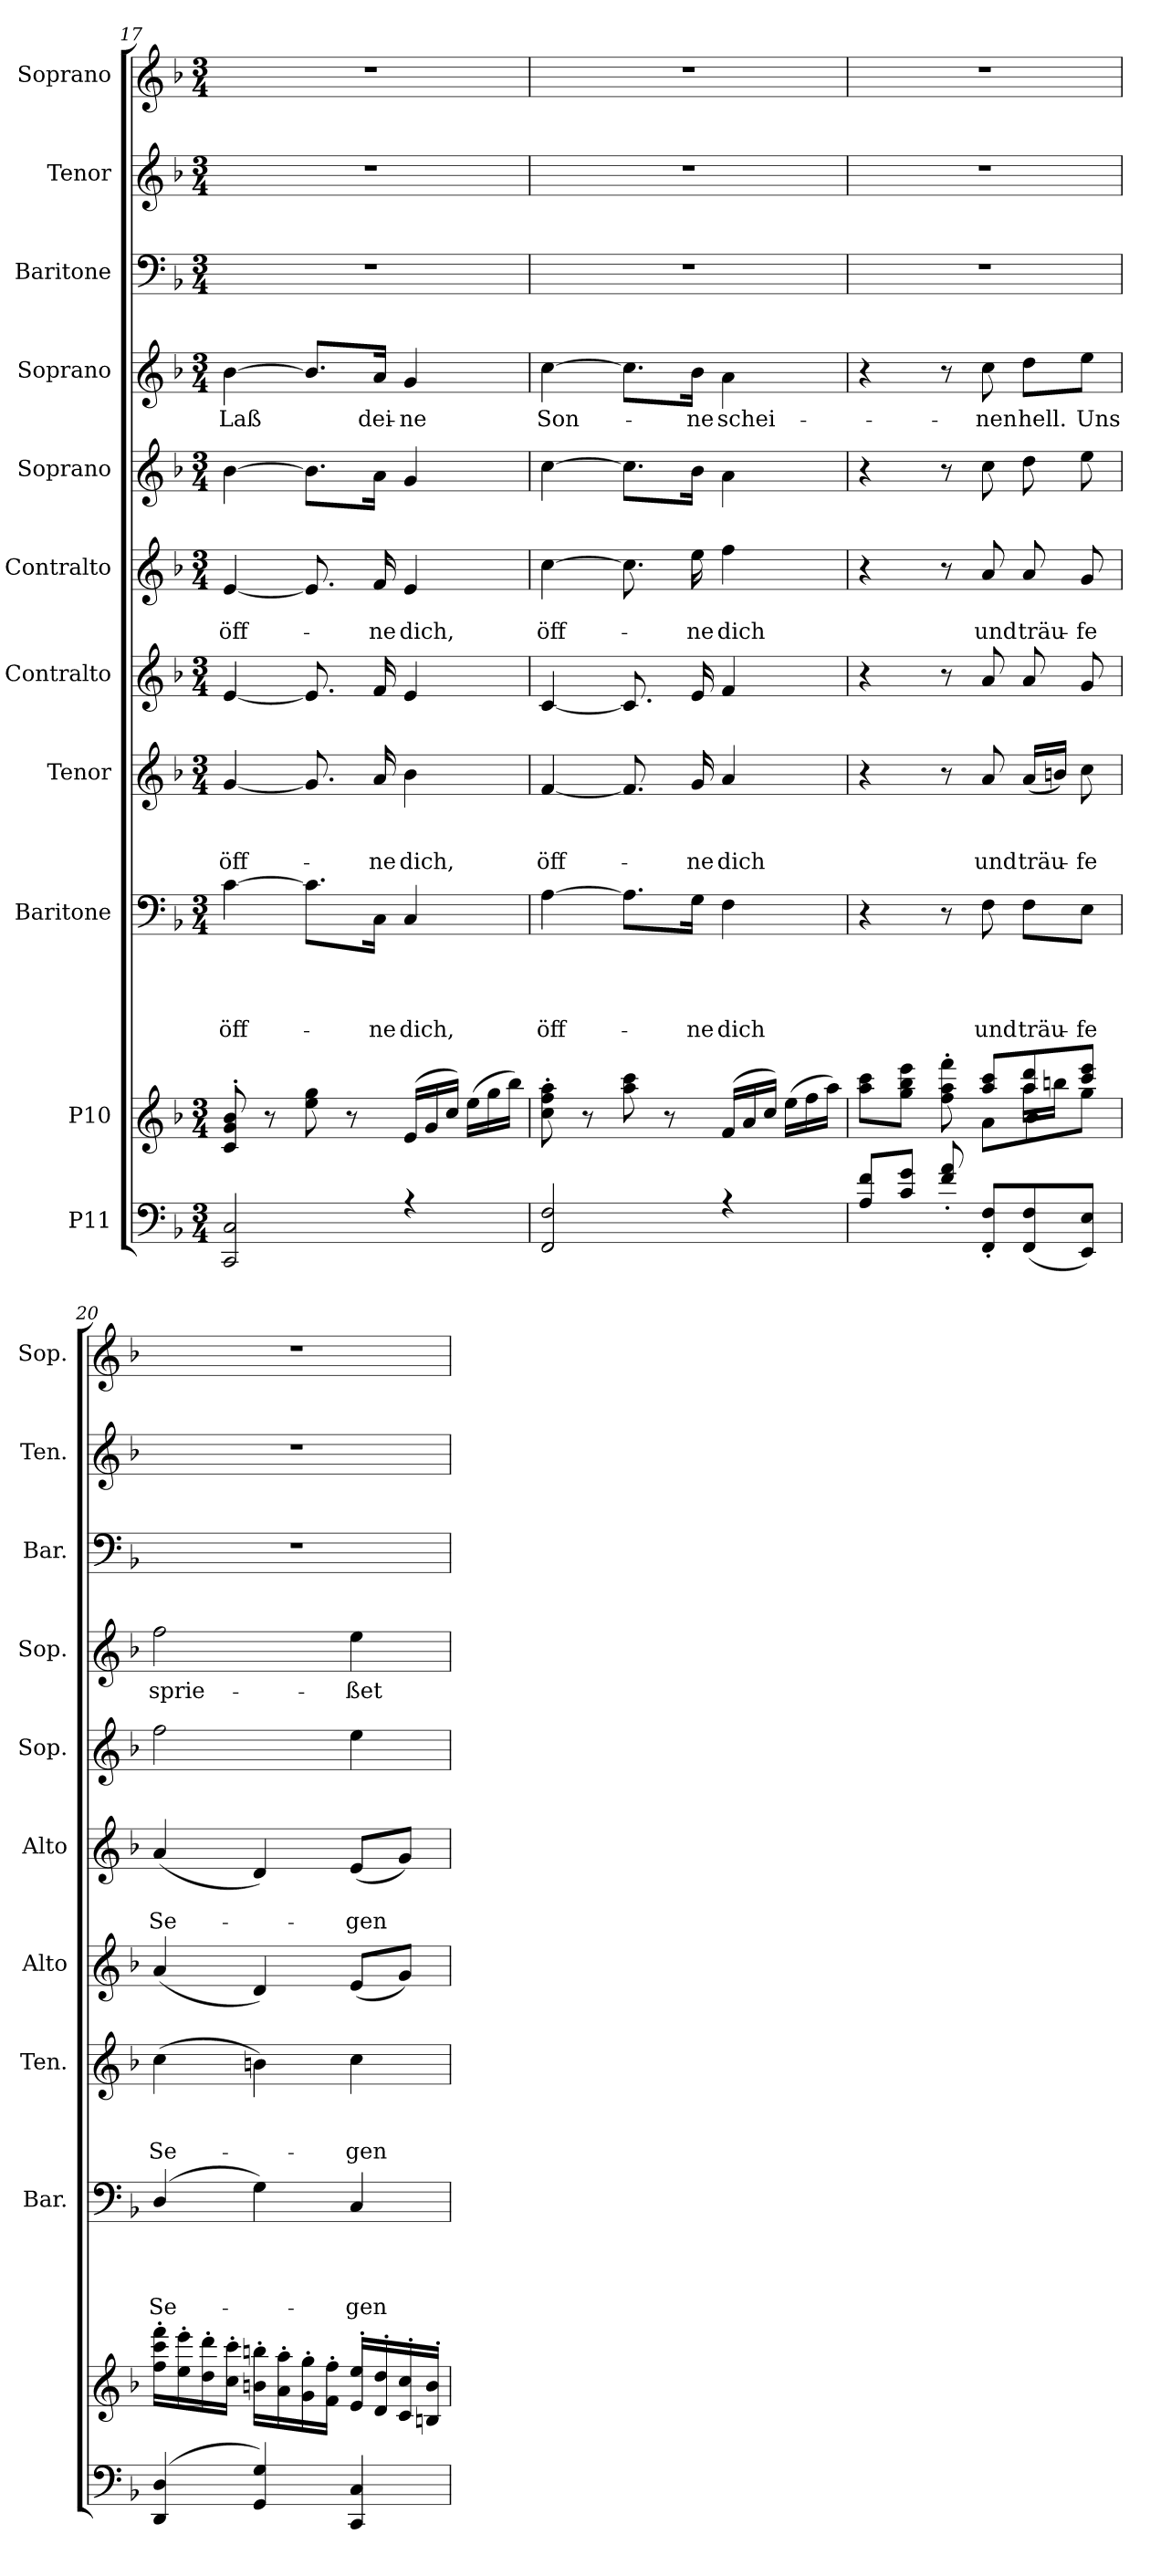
**kern	**kern	**kern	**text	**text	**text	**text	**kern	**text	**text	**text	**kern	**kern	**text	**text	**kern	**kern	**text	**kern	**kern	**kern
*part11	*part10	*part9	*part9	*part9	*part9	*part9	*part8	*part8	*part8	*part8	*part7	*part6	*part6	*part6	*part5	*part4	*part4	*part3	*part2	*part1
*staff11	*staff10	*staff9	*staff9	*staff9	*staff9	*staff9	*staff8	*staff8	*staff8	*staff8	*staff7	*staff6	*staff6	*staff6	*staff5	*staff4	*staff4	*staff3	*staff2	*staff1
*I"P11	*I"P10	*I"Baritone	*	*	*	*	*I"Tenor	*	*	*	*I"Contralto	*I"Contralto	*	*	*I"Soprano	*I"Soprano	*	*I"Baritone	*I"Tenor	*I"Soprano
*	*	*I'Bar.	*	*	*	*	*I'Ten.	*	*	*	*I'Alto	*I'Alto	*	*	*I'Sop.	*I'Sop.	*	*I'Bar.	*I'Ten.	*I'Sop.
!!LO:PB:g=z
*clefF4	*clefG2	*clefF4	*	*	*	*	*clefG2	*	*	*	*clefG2	*clefG2	*	*	*clefG2	*clefG2	*	*clefF4	*clefG2	*clefG2
*	*	*	*	*	*	*	*ITrd7c12	*	*	*	*	*	*	*	*	*	*	*	*ITrd7c12	*
*k[b-]	*k[b-]	*k[b-]	*	*	*	*	*k[b-]	*	*	*	*k[b-]	*k[b-]	*	*	*k[b-]	*k[b-]	*	*k[b-]	*k[b-]	*k[b-]
*F:	*F:	*F:	*	*	*	*	*F:	*	*	*	*F:	*F:	*	*	*F:	*F:	*	*F:	*F:	*F:
*M3/4	*M3/4	*M3/4	*	*	*	*	*M3/4	*	*	*	*M3/4	*M3/4	*	*	*M3/4	*M3/4	*	*M3/4	*M3/4	*M3/4
=17	=17	=17	=17	=17	=17	=17	=17	=17	=17	=17	=17	=17	=17	=17	=17	=17	=17	=17	=17	=17
*^	*^	*	*	*	*	*	*	*	*	*	*	*	*	*	*	*	*	*	*	*
*	*	*	*^	*	*	*	*	*	*	*	*	*	*	*	*	*	*	*	*	*	*	*
!	!	!	!	!	!	!	!	!	!LO:LY:b	!	!	!	!LO:LY:b	!	!	!	!LO:LY:b	!	!	!LO:LY:b	!LO:N:vis=1	!LO:N:vis=1	!LO:N:vis=1
2CC/ 2C/	2.ryy	2.ryy	2.ryy	8c/'> 8g/'> 8b-/'>	[>4c\	.	.	.	öff-	[<4G/	.	.	öff-	[<4e/	[<4e/	.	öff-	[>4b-\	[>4b-\	Laß	2.r	2.r	2.r
.	.	.	.	8r	.	.	.	.	.	.	.	.	.	.	.	.	.	.	.	.	.	.	.
.	.	.	.	8ee\ 8gg\	8.c\L]	.	.	.	.	8.G/]	.	.	.	8.e/]	8.e/]	.	.	8.b-\L]	8.b-/L]	.	.	.	.
.	.	.	.	8r	.	.	.	.	.	.	.	.	.	.	.	.	.	.	.	.	.	.	.
!	!	!	!	!	!	!	!	!	!LO:LY:b	!	!	!	!LO:LY:b	!	!	!	!LO:LY:b	!	!	!LO:LY:b	!	!	!
.	.	.	.	.	16C\Jk	.	.	.	-ne	16A/	.	.	-ne	16f/	16f/	.	-ne	16a\Jk	16a/Jk	dei-	.	.	.
*	*	*	*	*Xtuplet	*	*	*	*	*	*	*	*	*	*	*	*	*	*	*	*	*	*	*
!	!	!	!	!	!	!	!	!	!LO:LY:b	!	!	!	!LO:LY:b	!	!	!	!LO:LY:b	!	!	!LO:LY:b	!	!	!
4r	.	.	.	(<24e/LL	4C/	.	.	.	dich,	4B-\	.	.	dich,	4e/	4e/	.	dich,	4g/	4g/	-ne	.	.	.
.	.	.	.	24g/	.	.	.	.	.	.	.	.	.	.	.	.	.	.	.	.	.	.	.
.	.	.	.	24cc/JJ)	.	.	.	.	.	.	.	.	.	.	.	.	.	.	.	.	.	.	.
.	.	.	.	(>24ee\LL	.	.	.	.	.	.	.	.	.	.	.	.	.	.	.	.	.	.	.
.	.	.	.	24gg\	.	.	.	.	.	.	.	.	.	.	.	.	.	.	.	.	.	.	.
.	.	.	.	24bb-\JJ)	.	.	.	.	.	.	.	.	.	.	.	.	.	.	.	.	.	.	.
=18	=18	=18	=18	=18	=18	=18	=18	=18	=18	=18	=18	=18	=18	=18	=18	=18	=18	=18	=18	=18	=18	=18	=18
!	!	!	!	!	!	!	!	!	!LO:LY:b	!	!	!	!LO:LY:b	!	!	!	!LO:LY:b	!	!	!LO:LY:b	!LO:N:vis=1	!LO:N:vis=1	!LO:N:vis=1
2FF/ 2F/	2.ryy	2.ryy	2.ryy	8cc\'> 8ff\'> 8aa\'>	[>4A\	.	.	.	öff-	[<4F/	.	.	öff-	[<4c/	[>4cc\	.	öff-	[>4cc\	[>4cc\	Son-	2.r	2.r	2.r
.	.	.	.	8r	.	.	.	.	.	.	.	.	.	.	.	.	.	.	.	.	.	.	.
.	.	.	.	8aa\ 8ccc\	8.A\L]	.	.	.	.	8.F/]	.	.	.	8.c/]	8.cc\]	.	.	8.cc\L]	8.cc\L]	.	.	.	.
.	.	.	.	8r	.	.	.	.	.	.	.	.	.	.	.	.	.	.	.	.	.	.	.
!	!	!	!	!	!	!	!	!	!LO:LY:b	!	!	!	!LO:LY:b	!	!	!	!LO:LY:b	!	!	!LO:LY:b	!	!	!
.	.	.	.	.	16G\Jk	.	.	.	-ne	16G/	.	.	-ne	16e/	16ee\	.	-ne	16b-\Jk	16b-\Jk	-ne	.	.	.
!	!	!	!	!	!	!	!	!	!LO:LY:b	!	!	!	!LO:LY:b	!	!	!	!LO:LY:b	!	!	!LO:LY:b	!	!	!
4r	.	.	.	(<24f/LL	4F\	.	.	.	dich	4A/	.	.	dich	4f/	4ff\	.	dich	4a\	4a\	schei-	.	.	.
.	.	.	.	24a/	.	.	.	.	.	.	.	.	.	.	.	.	.	.	.	.	.	.	.
.	.	.	.	24cc/JJ)	.	.	.	.	.	.	.	.	.	.	.	.	.	.	.	.	.	.	.
.	.	.	.	(>24ee\LL	.	.	.	.	.	.	.	.	.	.	.	.	.	.	.	.	.	.	.
.	.	.	.	24ff\	.	.	.	.	.	.	.	.	.	.	.	.	.	.	.	.	.	.	.
.	.	.	.	24aa\JJ)	.	.	.	.	.	.	.	.	.	.	.	.	.	.	.	.	.	.	.
=19	=19	=19	=19	=19	=19	=19	=19	=19	=19	=19	=19	=19	=19	=19	=19	=19	=19	=19	=19	=19	=19	=19	=19
!	!	!	!	!	!	!	!	!	!	!	!	!	!	!	!	!	!	!	!	!	!LO:N:vis=1	!LO:N:vis=1	!LO:N:vis=1
8A/ 8f/L	4.ryy	2ryy	4.ryy	8aa\ 8ccc\L	4r	.	.	.	.	4r	.	.	.	4r	4r	.	.	4r	4r	.	2.r	2.r	2.r
8c/ 8g/J	.	.	.	8gg\ 8bb-\ 8eee\J	.	.	.	.	.	.	.	.	.	.	.	.	.	.	.	.	.	.	.
8f/'< 8a/'<	.	.	.	8ff\'> 8aa\'> 8fff\'>	8r	.	.	.	.	8r	.	.	.	8r	8r	.	.	8r	8r	.	.	.	.
!	!	!	!	!	!	!	!	!	!LO:LY:b	!	!	!	!LO:LY:b	!	!	!	!LO:LY:b	!	!	!LO:LY:b	!	!	!
8FF/'> 8F/'>L	4.ryy	.	8a\L	8aa/ 8ccc/L	8F\	.	.	.	und	8A/	.	.	und	8a/	8a/	.	und	8cc\	8cc\	-nen	.	.	.
!	!	!	!	!	!	!	!	!	!LO:LY:b	!	!	!	!LO:LY:b	!	!	!	!LO:LY:b	!	!	!LO:LY:b	!	!	!
(<8FF/ 8F/	.	16aa\LL	8b-\	8aa/ 8ddd/	8F\L	.	.	.	träu-	(<16A/LL	.	.	träu-	8a/	8a/	.	träu-	8dd\	8dd\L	hell.	.	.	.
.	.	16bbn\JJ	.	.	.	.	.	.	.	16Bn/JJ)	.	.	.	.	.	.	.	.	.	.	.	.	.
!	!	!	!	!	!	!	!	!	!LO:LY:b	!	!	!	!LO:LY:b	!	!	!	!LO:LY:b	!	!	!LO:LY:b	!	!	!
8EE/ 8E/J)	.	8ryy	8gg\J	8ccc/ 8eee/J	8E\J	.	.	.	-fe	8c\	.	.	-fe	8g/	8g/	.	-fe	8ee\	8ee\J	Uns	.	.	.
!!LO:PB:g=z
=20	=20	=20	=20	=20	=20	=20	=20	=20	=20	=20	=20	=20	=20	=20	=20	=20	=20	=20	=20	=20	=20	=20	=20
!	!	!	!	!	!	!	!	!	!LO:LY:b	!	!	!	!LO:LY:b	!	!	!	!LO:LY:b	!	!	!LO:LY:b	!LO:N:vis=1	!LO:N:vis=1	!LO:N:vis=1
(<4DD/ 4D/	2.ryy	2.ryy	2.ryy	16ff\'> 16ccc\'> 16fff\'>LL	(<4D/	.	.	.	Se-	(>4c\	.	.	Se-	(<4a/	(<4a/	.	Se-	2ff\	2ff\	sprie-	2.r	2.r	2.r
.	.	.	.	16ee\'> 16eee\'>	.	.	.	.	.	.	.	.	.	.	.	.	.	.	.	.	.	.	.
.	.	.	.	16dd\'> 16ddd\'>	.	.	.	.	.	.	.	.	.	.	.	.	.	.	.	.	.	.	.
.	.	.	.	16cc\'> 16ccc\'>JJ	.	.	.	.	.	.	.	.	.	.	.	.	.	.	.	.	.	.	.
4GG/ 4G/)	.	.	.	16bn\'> 16bbn\'>LL	4G\)	.	.	.	.	4Bn\)	.	.	.	4d/)	4d/)	.	.	.	.	.	.	.	.
.	.	.	.	16a\'> 16aa\'>	.	.	.	.	.	.	.	.	.	.	.	.	.	.	.	.	.	.	.
.	.	.	.	16g\'> 16gg\'>	.	.	.	.	.	.	.	.	.	.	.	.	.	.	.	.	.	.	.
.	.	.	.	16f\'> 16ff\'>JJ	.	.	.	.	.	.	.	.	.	.	.	.	.	.	.	.	.	.	.
!	!	!	!	!	!	!	!	!	!LO:LY:b	!	!	!	!LO:LY:b	!	!	!	!LO:LY:b	!	!	!LO:LY:b	!	!	!
4CC/ 4C/	.	.	.	16e/'> 16ee/'>LL	4C/	.	.	.	-gen	4c\	.	.	-gen	(<8e/L	(<8e/L	.	-gen	4ee\	4ee\	-ßet	.	.	.
.	.	.	.	16d/'> 16dd/'>	.	.	.	.	.	.	.	.	.	.	.	.	.	.	.	.	.	.	.
.	.	.	.	16c/'> 16cc/'>	.	.	.	.	.	.	.	.	.	8g/J)	8g/J)	.	.	.	.	.	.	.	.
.	.	.	.	16Bn/'> 16b/'>JJ	.	.	.	.	.	.	.	.	.	.	.	.	.	.	.	.	.	.	.
*v	*v	*	*	*	*	*	*	*	*	*	*	*	*	*	*	*	*	*	*	*	*	*	*
*	*v	*v	*v	*	*	*	*	*	*	*	*	*	*	*	*	*	*	*	*	*	*	*
=	=	=	=	=	=	=	=	=	=	=	=	=	=	=	=	=	=	=	=	=
*-	*-	*-	*-	*-	*-	*-	*-	*-	*-	*-	*-	*-	*-	*-	*-	*-	*-	*-	*-	*-
